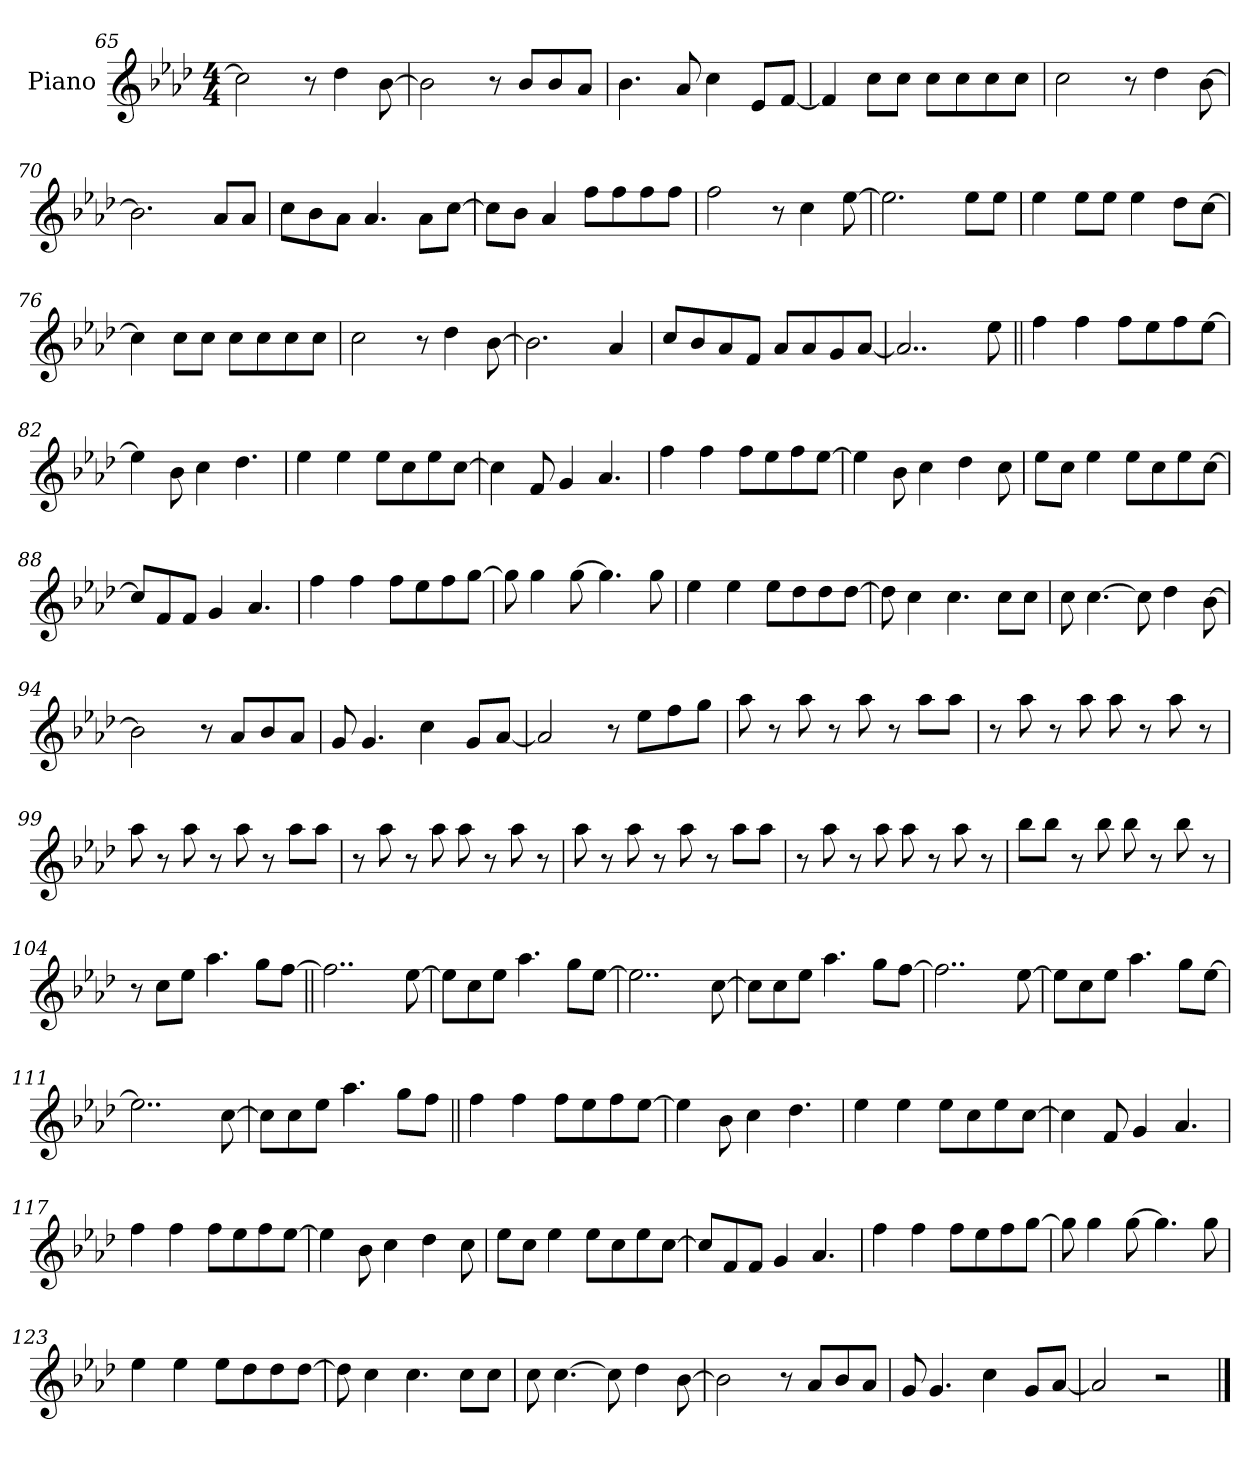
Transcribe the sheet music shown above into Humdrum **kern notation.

**kern
*part1
*staff1
*I"Piano
*I'Pno.
*clefG2
*k[b-e-a-d-]
*M4/4
=65
2cc]
8r
4dd-
[8b-
=66
2b-]
8r
8b-L
8b-
8a-J
=67
4.b-
8a-
4cc
8e-L
[8fJ
=68
4f]
8ccL
8ccJ
8ccL
8cc
8cc
8ccJ
=69
2cc
8r
4dd-
[8b-
=70
2.b-]
8a-L
8a-J
=71
8ccL
8b-
8a-J
4.a-
8a-L
[8ccJ
=72
8ccL]
8b-J
4a-
8ffL
8ff
8ff
8ffJ
=73
2ff
8r
4cc
[8ee-
=74
2.ee-]
8ee-L
8ee-J
=75
4ee-
8ee-L
8ee-J
4ee-
8dd-L
[8ccJ
=76
4cc]
8ccL
8ccJ
8ccL
8cc
8cc
8ccJ
=77
2cc
8r
4dd-
[8b-
=78
2.b-]
4a-
=79
8ccL
8b-
8a-
8fJ
8a-L
8a-
8g
[8a-J
=80
2..a-]
8ee-
=81||
4ff
4ff
8ffL
8ee-
8ff
[8ee-J
=82
4ee-]
8b-
4cc
4.dd-
=83
4ee-
4ee-
8ee-L
8cc
8ee-
[8ccJ
=84
4cc]
8f
4g
4.a-
=85
4ff
4ff
8ffL
8ee-
8ff
[8ee-J
=86
4ee-]
8b-
4cc
4dd-
8cc
=87
8ee-L
8ccJ
4ee-
8ee-L
8cc
8ee-
[8ccJ
=88
8ccL]
8f
8fJ
4g
4.a-
=89
4ff
4ff
8ffL
8ee-
8ff
[8ggJ
=90
8gg]
4gg
[8gg
4.gg]
8gg
=91
4ee-
4ee-
8ee-L
8dd-
8dd-
[8dd-J
=92
8dd-]
4cc
4.cc
8ccL
8ccJ
=93
8cc
[4.cc
8cc]
4dd-
[8b-
=94
2b-]
8r
8a-L
8b-
8a-J
=95
8g
4.g
4cc
8gL
[8a-J
=96
2a-]
8r
8ee-!L
8ff!
8gg!J
=97
8aa-!
8r
8aa-!
8r
8aa-!
8r
8aa-!L
8aa-!J
=98
8r
8aa-!
8r
8aa-!
8aa-!
8r
8aa-!
8r
=99
8aa-!
8r
8aa-!
8r
8aa-!
8r
8aa-!L
8aa-!J
=100
8r
8aa-!
8r
8aa-!
8aa-!
8r
8aa-!
8r
=101
8aa-!
8r
8aa-!
8r
8aa-!
8r
8aa-!L
8aa-!J
=102
8r
8aa-!
8r
8aa-!
8aa-!
8r
8aa-!
8r
=103
8bb-!L
8bb-!J
8r
8bb-!
8bb-!
8r
8bb-!
8r
=104
8r
8cc!L
8ee-!J
4.aa-!
8gg!L
[8ff!J
=105||
2..ff!]
[8ee-!
=106
8ee-!L]
8cc!
8ee-!J
4.aa-!
8gg!L
[8ee-!J
=107
2..ee-!]
[8cc!
=108
8cc!L]
8cc!
8ee-!J
4.aa-!
8gg!L
[8ff!J
=109
2..ff!]
[8ee-!
=110
8ee-!L]
8cc!
8ee-!J
4.aa-!
8gg!L
[8ee-!J
=111
2..ee-!]
[8cc!
=112
8cc!L]
8cc!
8ee-!J
4.aa-!
8gg!L
8ff!J
=113||
4ff
4ff
8ffL
8ee-
8ff
[8ee-J
=114
4ee-]
8b-
4cc
4.dd-
=115
4ee-
4ee-
8ee-L
8cc
8ee-
[8ccJ
=116
4cc]
8f
4g
4.a-
=117
4ff
4ff
8ffL
8ee-
8ff
[8ee-J
=118
4ee-]
8b-
4cc
4dd-
8cc
=119
8ee-L
8ccJ
4ee-
8ee-L
8cc
8ee-
[8ccJ
=120
8ccL]
8f
8fJ
4g
4.a-
=121
4ff
4ff
8ffL
8ee-
8ff
[8ggJ
=122
8gg]
4gg
[8gg
4.gg]
8gg
=123
4ee-
4ee-
8ee-L
8dd-
8dd-
[8dd-J
=124
8dd-]
4cc
4.cc
8ccL
8ccJ
=125
8cc
[4.cc
8cc]
4dd-
[8b-
=126
2b-]
8r
8a-L
8b-
8a-J
=127
8g
4.g
4cc
8gL
[8a-J
=128
2a-]
2r
==
*-
